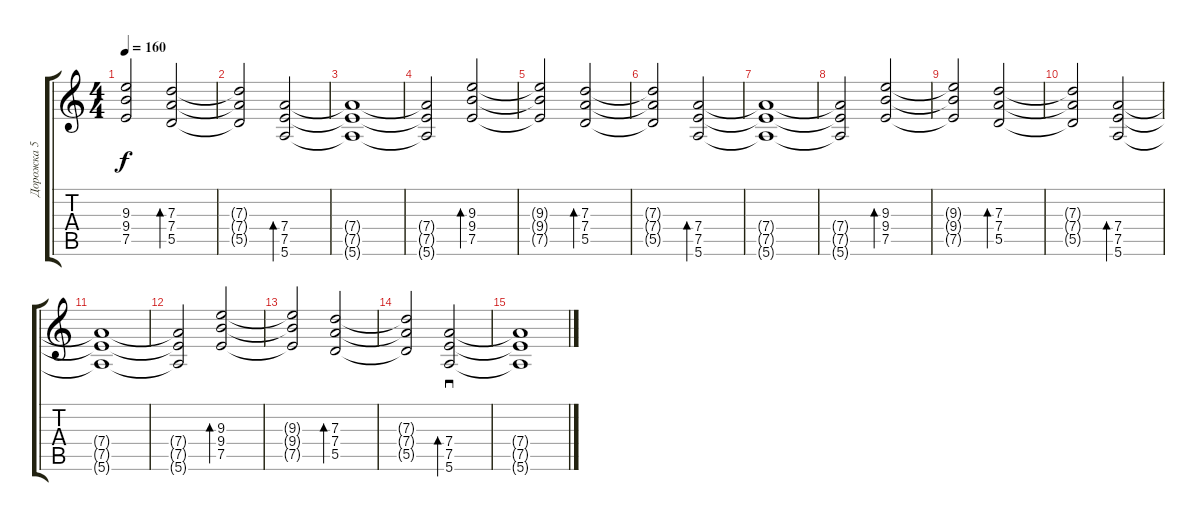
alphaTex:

\track ("Дорожка 5" "Дорожка 5") {instrument distortionguitar}
\staff {score tabs}
\tuning (E4 B3 G3 D3 A2 E2) {hide}
\ts (4 4)
\tempo 160
\clef g2
\ks c
(9.3{t} 9.4{t} 7.5{t}).2{dy f} (7.3 7.4 5.5).2{bd 60} |
(7.3{t} 7.4{t} 5.5{t}).2 (7.4 7.5 5.6).2{bd 60} |
(7.4{t} 7.5{t} 5.6{t}).1 |
(7.4{t} 7.5{t} 5.6{t}).2 (9.3 9.4 7.5).2{bd 60} |
(9.3{t} 9.4{t} 7.5{t}).2 (7.3 7.4 5.5).2{bd 60} |
(7.3{t} 7.4{t} 5.5{t}).2 (7.4 7.5 5.6).2{bd 60} |
(7.4{t} 7.5{t} 5.6{t}).1 |
(7.4{t} 7.5{t} 5.6{t}).2 (9.3 9.4 7.5).2{bd 60} |
(9.3{t} 9.4{t} 7.5{t}).2 (7.3 7.4 5.5).2{bd 60} |
(7.3{t} 7.4{t} 5.5{t}).2 (7.4 7.5 5.6).2{bd 60} |
(7.4{t} 7.5{t} 5.6{t}).1 |
(7.4{t} 7.5{t} 5.6{t}).2 (9.3 9.4 7.5).2{bd 60} |
(9.3{t} 9.4{t} 7.5{t}).2 (7.3 7.4 5.5).2{bd 60} |
(7.3{t} 7.4{t} 5.5{t}).2 (7.4 7.5 5.6).2{sd bd 60} |
(7.4{t} 7.5{t} 5.6{t}).1
